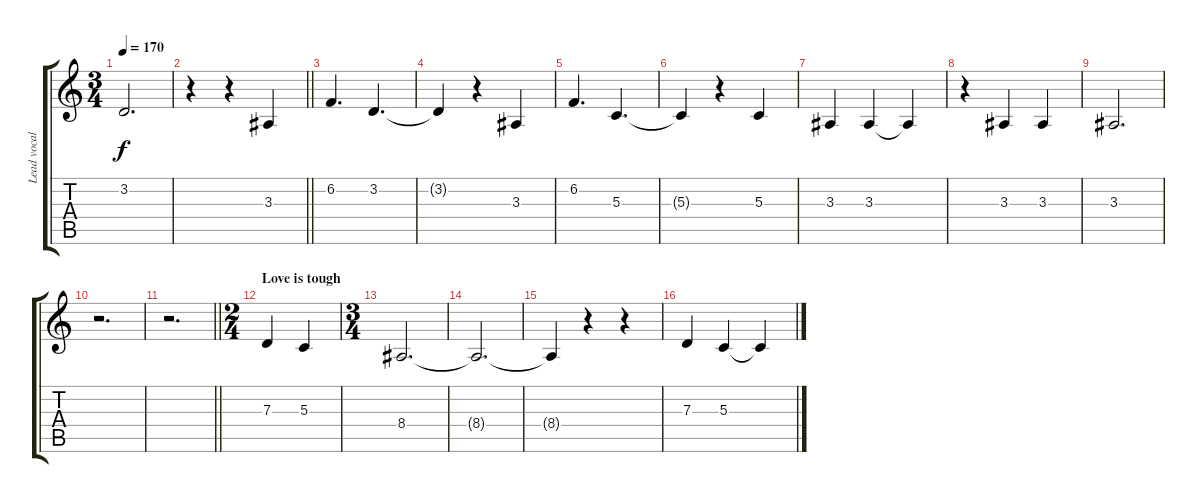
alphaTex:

\track ("Lead vocals" "Lead vocal") {instrument flute}
\staff {score tabs}
\tuning (E4 B3 G3 D3 A2 E2) {hide}
\ts (3 4)
\tempo 170
\clef g2
\ks c
3.2.2{d dy f} |
\barLineRight lightlight
r.4 r.4 3.3.4 |
6.2.4{d} 3.2.4{d} |
3.2{t}.4 r.4 3.3.4 |
6.2.4{d} 5.3.4{d} |
5.3{t}.4 r.4 5.3.4 |
3.3.4 3.3.4 3.3{t}.4 |
r.4 3.3.4 3.3.4 |
3.3.2{d} |
r.2{d} |
\barLineRight lightlight
r.2{d} |
\ts (2 4)
\section ("" "Love is tough")
7.3.4 5.3.4 |
\ts (3 4)
8.4.2{d} |
8.4{t}.2{d} |
8.4{t}.4 r.4 r.4 |
7.3.4 5.3.4 5.3{t}.4
